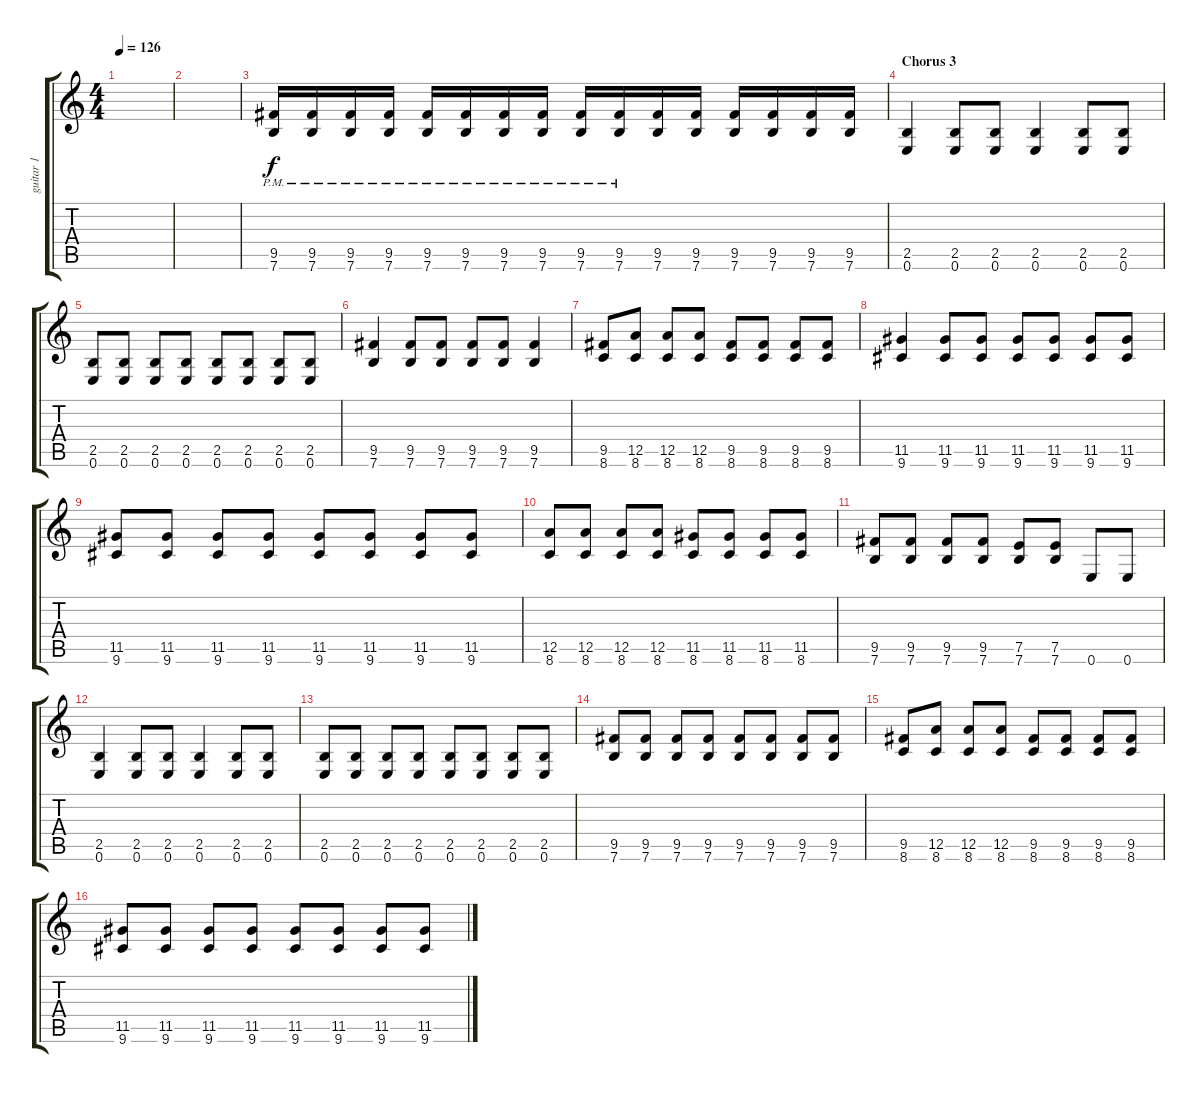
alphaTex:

\track (" guitar 1 (Ray Toro)" " guitar 1 ") {instrument distortionguitar}
\staff {score tabs}
\tuning (E4 B3 G3 D3 A2 E2) {hide}
\ts (4 4)
\tempo 126
\clef g2
\ks c
|
|
(9.5{pm} 7.6{pm}).16{volume 9 instrument overdrivenguitar} (9.5{pm} 7.6{pm}).16 (9.5{pm} 7.6{pm}).16 (9.5{pm} 7.6{pm}).16 (9.5{pm} 7.6{pm}).16 (9.5{pm} 7.6{pm}).16 (9.5{pm} 7.6{pm}).16 (9.5{pm} 7.6{pm}).16 (9.5{pm} 7.6{pm}).16 (9.5{pm} 7.6{pm}).16 (9.5 7.6).16 (9.5 7.6).16 (9.5 7.6).16 (9.5 7.6).16 (9.5 7.6).16 (9.5 7.6).16 |
\section ("" "Chorus 3")
(2.5 0.6).4{volume 11 instrument distortionguitar} (2.5 0.6).8 (2.5 0.6).8 (2.5 0.6).4 (2.5 0.6).8 (2.5 0.6).8 |
(2.5 0.6).8 (2.5 0.6).8 (2.5 0.6).8 (2.5 0.6).8 (2.5 0.6).8 (2.5 0.6).8 (2.5 0.6).8 (2.5 0.6).8 |
(9.5 7.6).4 (9.5 7.6).8 (9.5 7.6).8 (9.5 7.6).8 (9.5 7.6).8 (9.5 7.6).4 |
(9.5 8.6).8 (12.5 8.6).8 (12.5 8.6).8 (12.5 8.6).8 (9.5 8.6).8 (9.5 8.6).8 (9.5 8.6).8 (9.5 8.6).8 |
(11.5 9.6).4 (11.5 9.6).8 (11.5 9.6).8 (11.5 9.6).8 (11.5 9.6).8 (11.5 9.6).8 (11.5 9.6).8 |
(11.5 9.6).8 (11.5 9.6).8 (11.5 9.6).8 (11.5 9.6).8 (11.5 9.6).8 (11.5 9.6).8 (11.5 9.6).8 (11.5 9.6).8 |
(12.5 8.6).8 (12.5 8.6).8 (12.5 8.6).8 (12.5 8.6).8 (11.5 8.6).8 (11.5 8.6).8 (11.5 8.6).8 (11.5 8.6).8 |
(9.5 7.6).8 (9.5 7.6).8 (9.5 7.6).8 (9.5 7.6).8 (7.5 7.6).8 (7.5 7.6).8 0.6.8 0.6.8 |
(2.5 0.6).4 (2.5 0.6).8 (2.5 0.6).8 (2.5 0.6).4 (2.5 0.6).8 (2.5 0.6).8 |
(2.5 0.6).8 (2.5 0.6).8 (2.5 0.6).8 (2.5 0.6).8 (2.5 0.6).8 (2.5 0.6).8 (2.5 0.6).8 (2.5 0.6).8 |
(9.5 7.6).8 (9.5 7.6).8 (9.5 7.6).8 (9.5 7.6).8 (9.5 7.6).8 (9.5 7.6).8 (9.5 7.6).8 (9.5 7.6).8 |
(9.5 8.6).8 (12.5 8.6).8 (12.5 8.6).8 (12.5 8.6).8 (9.5 8.6).8 (9.5 8.6).8 (9.5 8.6).8 (9.5 8.6).8 |
(11.5 9.6).8 (11.5 9.6).8 (11.5 9.6).8 (11.5 9.6).8 (11.5 9.6).8 (11.5 9.6).8 (11.5 9.6).8 (11.5 9.6).8
